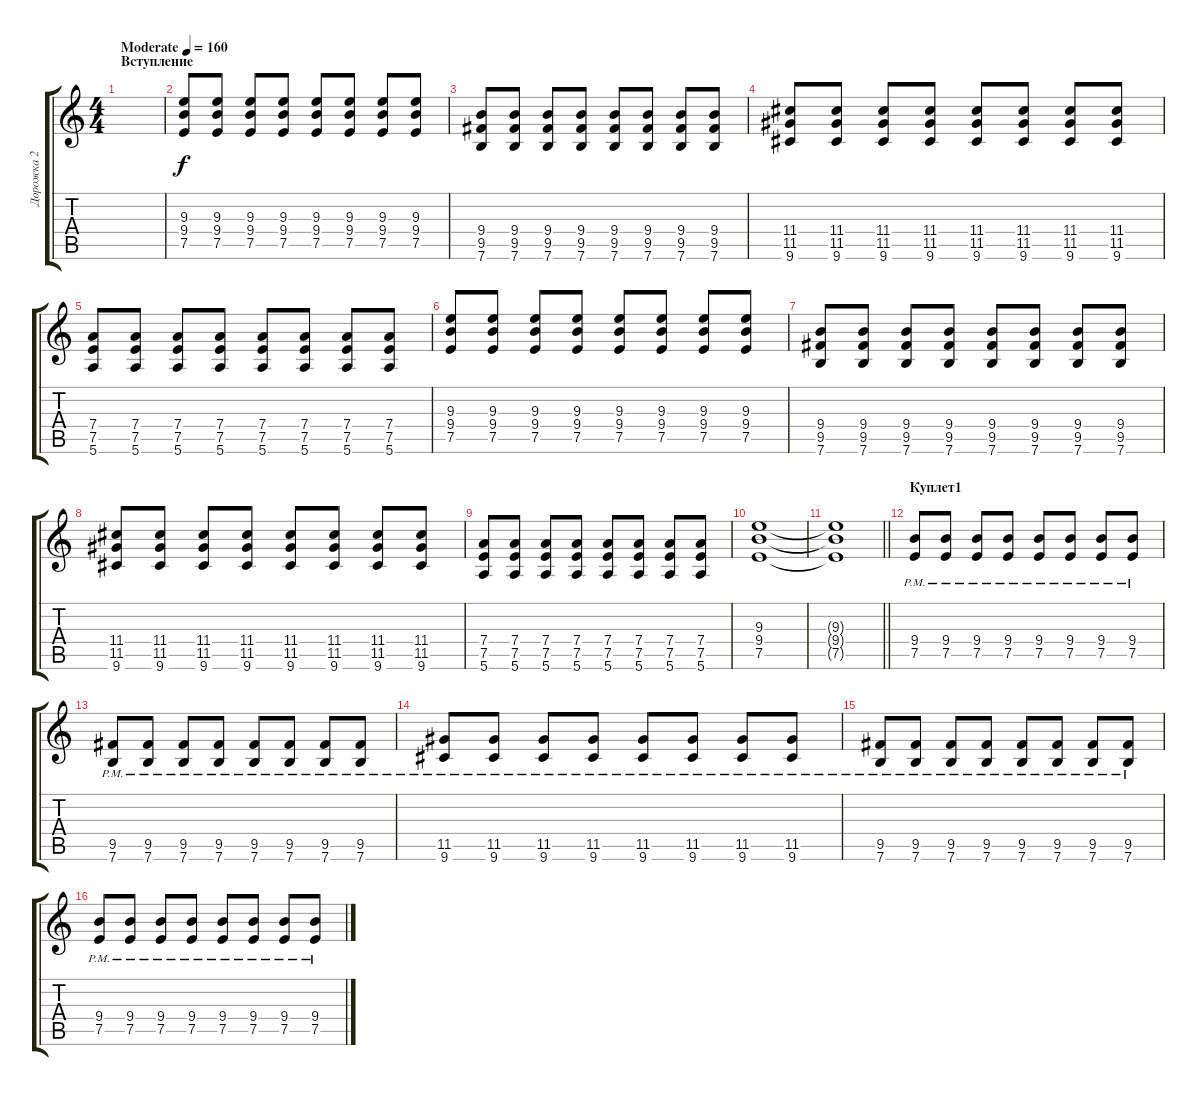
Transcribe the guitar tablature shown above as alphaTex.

\track ("Дорожка 2" "Дорожка 2") {instrument overdrivenguitar}
\staff {score tabs}
\tuning (E4 B3 G3 D3 A2 E2) {hide}
\ts (4 4)
\section ("" "Вступление")
\tempo (160 "Moderate")
\clef g2
\ks c
|
(9.3 9.4 7.5).8 (9.3 9.4 7.5).8 (9.3 9.4 7.5).8 (9.3 9.4 7.5).8 (9.3 9.4 7.5).8 (9.3 9.4 7.5).8 (9.3 9.4 7.5).8 (9.3 9.4 7.5).8 |
(9.4 9.5 7.6).8 (9.4 9.5 7.6).8 (9.4 9.5 7.6).8 (9.4 9.5 7.6).8 (9.4 9.5 7.6).8 (9.4 9.5 7.6).8 (9.4 9.5 7.6).8 (9.4 9.5 7.6).8 |
(11.4 11.5 9.6).8 (11.4 11.5 9.6).8 (11.4 11.5 9.6).8 (11.4 11.5 9.6).8 (11.4 11.5 9.6).8 (11.4 11.5 9.6).8 (11.4 11.5 9.6).8 (11.4 11.5 9.6).8 |
(7.4 7.5 5.6).8 (7.4 7.5 5.6).8 (7.4 7.5 5.6).8 (7.4 7.5 5.6).8 (7.4 7.5 5.6).8 (7.4 7.5 5.6).8 (7.4 7.5 5.6).8 (7.4 7.5 5.6).8 |
(9.3 9.4 7.5).8 (9.3 9.4 7.5).8 (9.3 9.4 7.5).8 (9.3 9.4 7.5).8 (9.3 9.4 7.5).8 (9.3 9.4 7.5).8 (9.3 9.4 7.5).8 (9.3 9.4 7.5).8 |
(9.4 9.5 7.6).8 (9.4 9.5 7.6).8 (9.4 9.5 7.6).8 (9.4 9.5 7.6).8 (9.4 9.5 7.6).8 (9.4 9.5 7.6).8 (9.4 9.5 7.6).8 (9.4 9.5 7.6).8 |
(11.4 11.5 9.6).8 (11.4 11.5 9.6).8 (11.4 11.5 9.6).8 (11.4 11.5 9.6).8 (11.4 11.5 9.6).8 (11.4 11.5 9.6).8 (11.4 11.5 9.6).8 (11.4 11.5 9.6).8 |
(7.4 7.5 5.6).8 (7.4 7.5 5.6).8 (7.4 7.5 5.6).8 (7.4 7.5 5.6).8 (7.4 7.5 5.6).8 (7.4 7.5 5.6).8 (7.4 7.5 5.6).8 (7.4 7.5 5.6).8 |
(9.3 9.4 7.5).1 |
\barLineRight lightlight
(9.3{t} 9.4{t} 7.5{t}).1 |
\section ("" "Куплет1")
(9.4{pm} 7.5{pm}).8 (9.4{pm} 7.5{pm}).8 (9.4{pm} 7.5{pm}).8 (9.4{pm} 7.5{pm}).8 (9.4{pm} 7.5{pm}).8 (9.4{pm} 7.5{pm}).8 (9.4{pm} 7.5{pm}).8 (9.4{pm} 7.5{pm}).8 |
(9.5{pm} 7.6{pm}).8 (9.5{pm} 7.6{pm}).8 (9.5{pm} 7.6{pm}).8 (9.5{pm} 7.6{pm}).8 (9.5{pm} 7.6{pm}).8 (9.5{pm} 7.6{pm}).8 (9.5{pm} 7.6{pm}).8 (9.5{pm} 7.6{pm}).8 |
(11.5{pm} 9.6{pm}).8 (11.5{pm} 9.6{pm}).8 (11.5{pm} 9.6{pm}).8 (11.5{pm} 9.6{pm}).8 (11.5{pm} 9.6{pm}).8 (11.5{pm} 9.6{pm}).8 (11.5{pm} 9.6{pm}).8 (11.5{pm} 9.6{pm}).8 |
(9.5{pm} 7.6{pm}).8 (9.5{pm} 7.6{pm}).8 (9.5{pm} 7.6{pm}).8 (9.5{pm} 7.6{pm}).8 (9.5{pm} 7.6{pm}).8 (9.5{pm} 7.6{pm}).8 (9.5{pm} 7.6{pm}).8 (9.5{pm} 7.6{pm}).8 |
(9.4{pm} 7.5{pm}).8 (9.4{pm} 7.5{pm}).8 (9.4{pm} 7.5{pm}).8 (9.4{pm} 7.5{pm}).8 (9.4{pm} 7.5{pm}).8 (9.4{pm} 7.5{pm}).8 (9.4{pm} 7.5{pm}).8 (9.4{pm} 7.5{pm}).8
